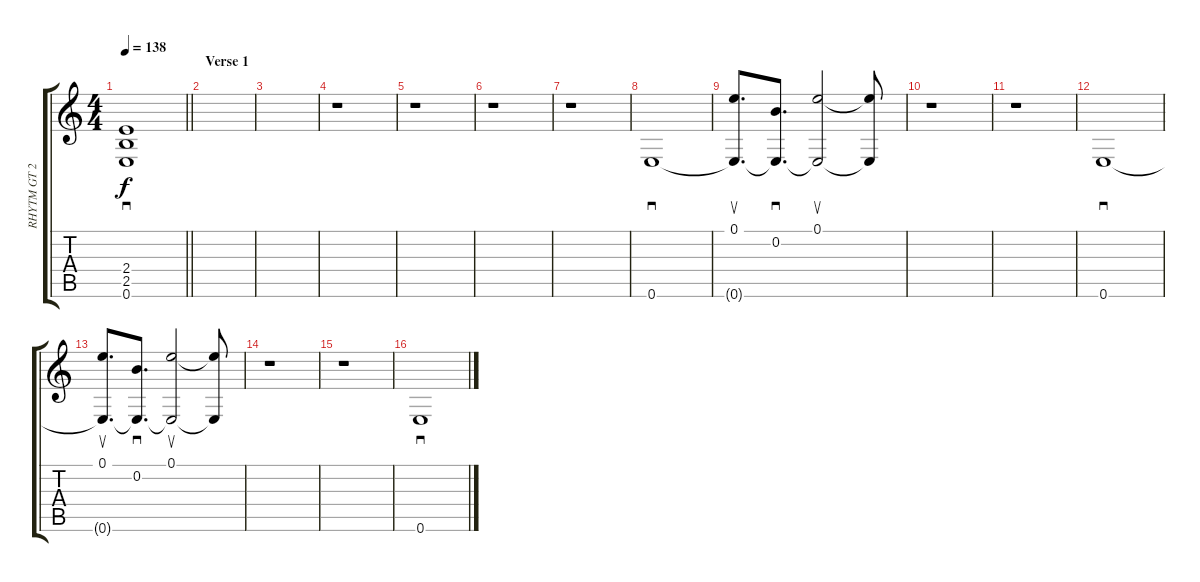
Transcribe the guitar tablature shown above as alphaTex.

\track ("RHYTM GT 2" "RHYTM GT 2") {instrument overdrivenguitar}
\staff {score tabs}
\tuning (E4 B3 G3 D3 A2 E2) {hide}
\ts (4 4)
\tempo 138
\clef g2
\barLineRight lightlight
\ks c
(2.4{t} 2.5{t} 0.6{t}).1{sd dy f volume 1} |
\section ("" "Verse 1")
|
|
r.1 |
r.1{volume 12 instrument electricguitarclean} |
r.1 |
r.1 |
0.6.1{sd} |
(0.1 0.6{t}).8{d su} (0.2 0.6{t}).8{d sd} (0.1 0.6{t}).2{su} (0.1{t} 0.6{t}).8 |
r.1 |
r.1 |
0.6.1{sd} |
(0.1 0.6{t}).8{d su} (0.2 0.6{t}).8{d sd} (0.1 0.6{t}).2{su} (0.1{t} 0.6{t}).8 |
r.1 |
r.1 |
0.6.1{sd}
